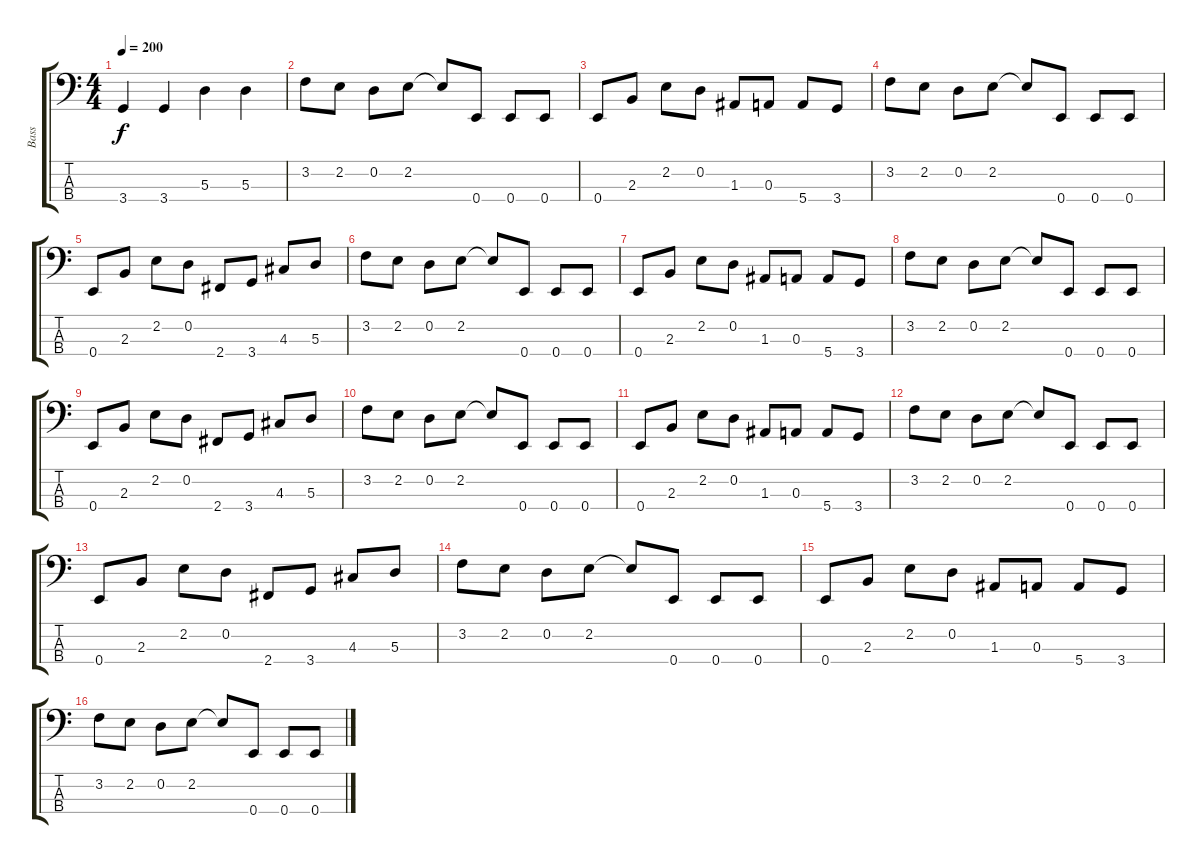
\track ("Bass" "Bass") {instrument electricbasspick}
\staff {score tabs}
\tuning (G2 D2 A1 E1) {hide}
\ts (4 4)
\tempo 200
\clef f4
\ks c
3.4.4{dy f} 3.4.4 5.3.4 5.3.4 |
3.2.8 2.2.8 0.2.8 2.2.8 2.2{t}.8 0.4.8 0.4.8 0.4.8 |
0.4.8 2.3.8 2.2.8 0.2.8 1.3.8 0.3.8 5.4.8 3.4.8 |
3.2.8 2.2.8 0.2.8 2.2.8 2.2{t}.8 0.4.8 0.4.8 0.4.8 |
0.4.8 2.3.8 2.2.8 0.2.8 2.4.8 3.4.8 4.3.8 5.3.8 |
3.2.8 2.2.8 0.2.8 2.2.8 2.2{t}.8 0.4.8 0.4.8 0.4.8 |
0.4.8 2.3.8 2.2.8 0.2.8 1.3.8 0.3.8 5.4.8 3.4.8 |
3.2.8 2.2.8 0.2.8 2.2.8 2.2{t}.8 0.4.8 0.4.8 0.4.8 |
0.4.8 2.3.8 2.2.8 0.2.8 2.4.8 3.4.8 4.3.8 5.3.8 |
3.2.8 2.2.8 0.2.8 2.2.8 2.2{t}.8 0.4.8 0.4.8 0.4.8 |
0.4.8 2.3.8 2.2.8 0.2.8 1.3.8 0.3.8 5.4.8 3.4.8 |
3.2.8 2.2.8 0.2.8 2.2.8 2.2{t}.8 0.4.8 0.4.8 0.4.8 |
0.4.8 2.3.8 2.2.8 0.2.8 2.4.8 3.4.8 4.3.8 5.3.8 |
3.2.8 2.2.8 0.2.8 2.2.8 2.2{t}.8 0.4.8 0.4.8 0.4.8 |
0.4.8 2.3.8 2.2.8 0.2.8 1.3.8 0.3.8 5.4.8 3.4.8 |
3.2.8 2.2.8 0.2.8 2.2.8 2.2{t}.8 0.4.8 0.4.8 0.4.8
